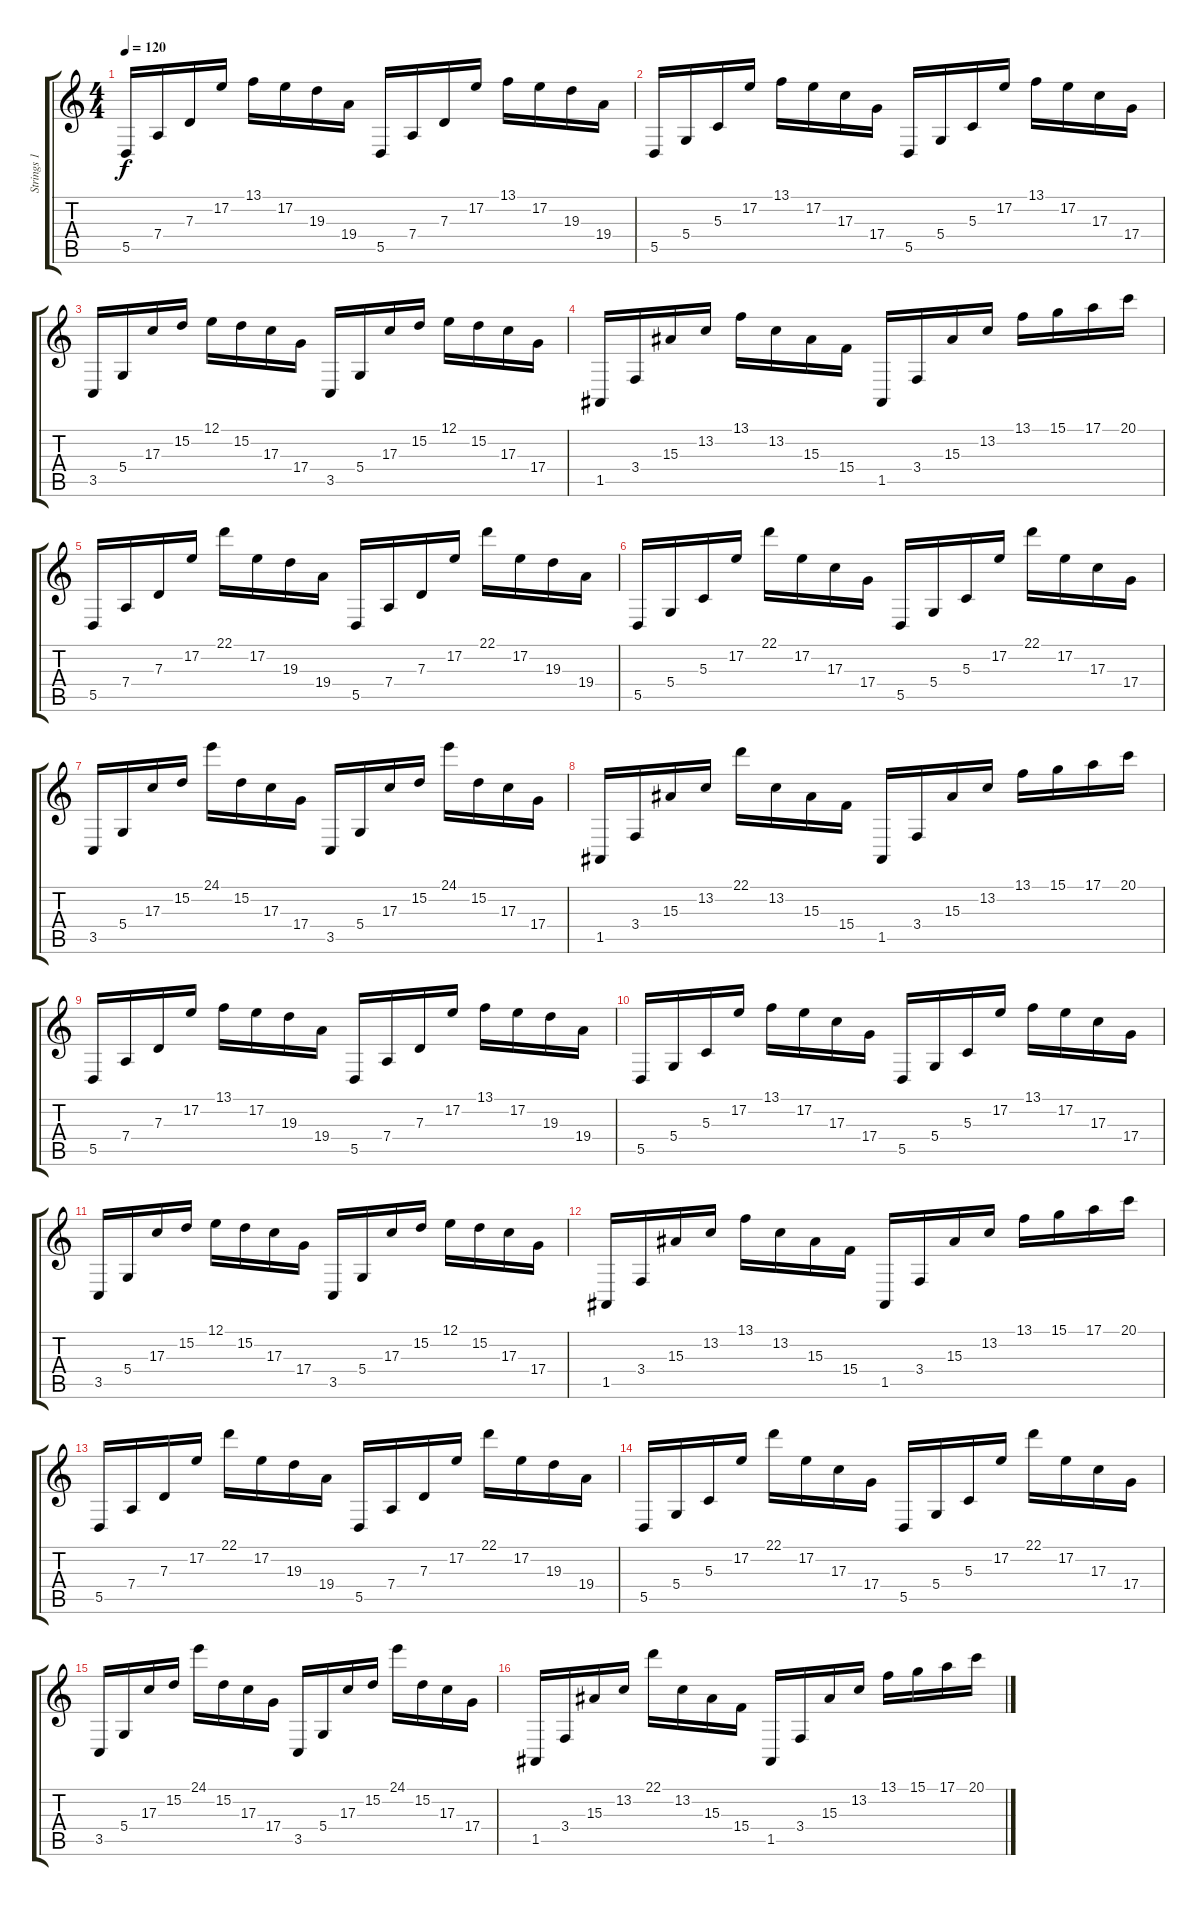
\track ("Strings 1" "Strings 1") {instrument stringensemble1}
\staff {score tabs}
\tuning (E4 B3 G3 D3 A2 E2) {hide}
\ts (4 4)
\tempo 120
\clef g2
\ks c
5.5.16{dy f volume 16 instrument stringensemble1} 7.4.16 7.3.16 17.2.16 13.1.16 17.2.16 19.3.16 19.4.16 5.5.16 7.4.16 7.3.16 17.2.16 13.1.16 17.2.16 19.3.16 19.4.16 |
5.5.16 5.4.16 5.3.16 17.2.16 13.1.16 17.2.16 17.3.16 17.4.16 5.5.16 5.4.16 5.3.16 17.2.16 13.1.16 17.2.16 17.3.16 17.4.16 |
3.5.16 5.4.16 17.3.16 15.2.16 12.1.16 15.2.16 17.3.16 17.4.16 3.5.16 5.4.16 17.3.16 15.2.16 12.1.16 15.2.16 17.3.16 17.4.16 |
1.5.16 3.4.16 15.3.16 13.2.16 13.1.16 13.2.16 15.3.16 15.4.16 1.5.16 3.4.16 15.3.16 13.2.16 13.1.16 15.1.16 17.1.16 20.1.16 |
5.5.16{volume 16 instrument stringensemble1} 7.4.16 7.3.16 17.2.16 22.1.16 17.2.16 19.3.16 19.4.16 5.5.16 7.4.16 7.3.16 17.2.16 22.1.16 17.2.16 19.3.16 19.4.16 |
5.5.16 5.4.16 5.3.16 17.2.16 22.1.16 17.2.16 17.3.16 17.4.16 5.5.16 5.4.16 5.3.16 17.2.16 22.1.16 17.2.16 17.3.16 17.4.16 |
3.5.16 5.4.16 17.3.16 15.2.16 24.1.16 15.2.16 17.3.16 17.4.16 3.5.16 5.4.16 17.3.16 15.2.16 24.1.16 15.2.16 17.3.16 17.4.16 |
1.5.16 3.4.16 15.3.16 13.2.16 22.1.16 13.2.16 15.3.16 15.4.16 1.5.16 3.4.16 15.3.16 13.2.16 13.1.16 15.1.16 17.1.16 20.1.16 |
5.5.16{volume 16 instrument stringensemble1} 7.4.16 7.3.16 17.2.16 13.1.16 17.2.16 19.3.16 19.4.16 5.5.16 7.4.16 7.3.16 17.2.16 13.1.16 17.2.16 19.3.16 19.4.16 |
5.5.16 5.4.16 5.3.16 17.2.16 13.1.16 17.2.16 17.3.16 17.4.16 5.5.16 5.4.16 5.3.16 17.2.16 13.1.16 17.2.16 17.3.16 17.4.16 |
3.5.16 5.4.16 17.3.16 15.2.16 12.1.16 15.2.16 17.3.16 17.4.16 3.5.16 5.4.16 17.3.16 15.2.16 12.1.16 15.2.16 17.3.16 17.4.16 |
1.5.16 3.4.16 15.3.16 13.2.16 13.1.16 13.2.16 15.3.16 15.4.16 1.5.16 3.4.16 15.3.16 13.2.16 13.1.16 15.1.16 17.1.16 20.1.16 |
5.5.16{volume 16 instrument stringensemble1} 7.4.16 7.3.16 17.2.16 22.1.16 17.2.16 19.3.16 19.4.16 5.5.16 7.4.16 7.3.16 17.2.16 22.1.16 17.2.16 19.3.16 19.4.16 |
5.5.16 5.4.16 5.3.16 17.2.16 22.1.16 17.2.16 17.3.16 17.4.16 5.5.16 5.4.16 5.3.16 17.2.16 22.1.16 17.2.16 17.3.16 17.4.16 |
3.5.16 5.4.16 17.3.16 15.2.16 24.1.16 15.2.16 17.3.16 17.4.16 3.5.16 5.4.16 17.3.16 15.2.16 24.1.16 15.2.16 17.3.16 17.4.16 |
1.5.16 3.4.16 15.3.16 13.2.16 22.1.16 13.2.16 15.3.16 15.4.16 1.5.16 3.4.16 15.3.16 13.2.16 13.1.16 15.1.16 17.1.16 20.1.16
